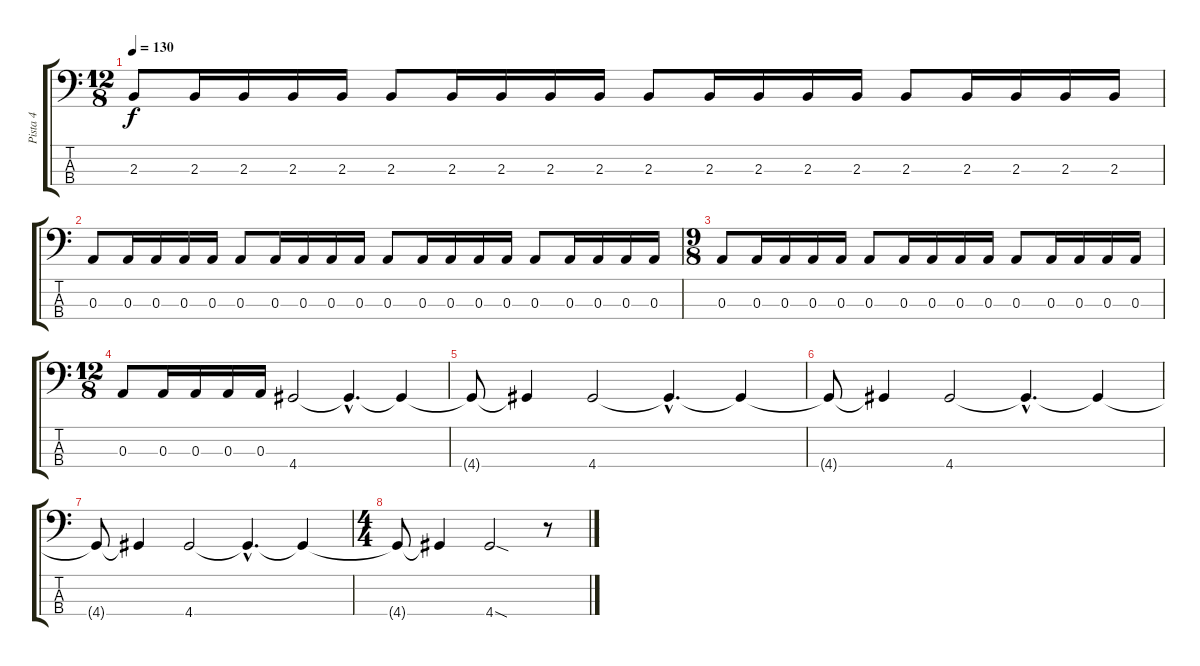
\track ("Pista 4" "Pista 4") {instrument electricbassfinger}
\staff {score tabs}
\tuning (G2 D2 A1 E1) {hide}
\ts (12 8)
\tempo 130
\clef f4
\ks c
2.3.8{dy f} 2.3.16 2.3.16 2.3.16 2.3.16 2.3.8 2.3.16 2.3.16 2.3.16 2.3.16 2.3.8 2.3.16 2.3.16 2.3.16 2.3.16 2.3.8 2.3.16 2.3.16 2.3.16 2.3.16 |
0.3.8 0.3.16 0.3.16 0.3.16 0.3.16 0.3.8 0.3.16 0.3.16 0.3.16 0.3.16 0.3.8 0.3.16 0.3.16 0.3.16 0.3.16 0.3.8 0.3.16 0.3.16 0.3.16 0.3.16 |
\ts (9 8)
0.3.8 0.3.16 0.3.16 0.3.16 0.3.16 0.3.8 0.3.16 0.3.16 0.3.16 0.3.16 0.3.8 0.3.16 0.3.16 0.3.16 0.3.16 |
\ts (12 8)
0.3.8 0.3.16 0.3.16 0.3.16 0.3.16 4.4.2 4.4{hac t}.4{d} 4.4{t}.4 |
4.4{t}.8 4.4{t}.4 4.4.2 4.4{hac t}.4{d} 4.4{t}.4 |
4.4{t}.8 4.4{t}.4 4.4.2 4.4{hac t}.4{d} 4.4{t}.4 |
4.4{t}.8 4.4{t}.4 4.4.2 4.4{hac t}.4{d} 4.4{t}.4 |
\ts (4 4)
4.4{t}.8 4.4{t}.4 4.4{sod}.2 r.8
